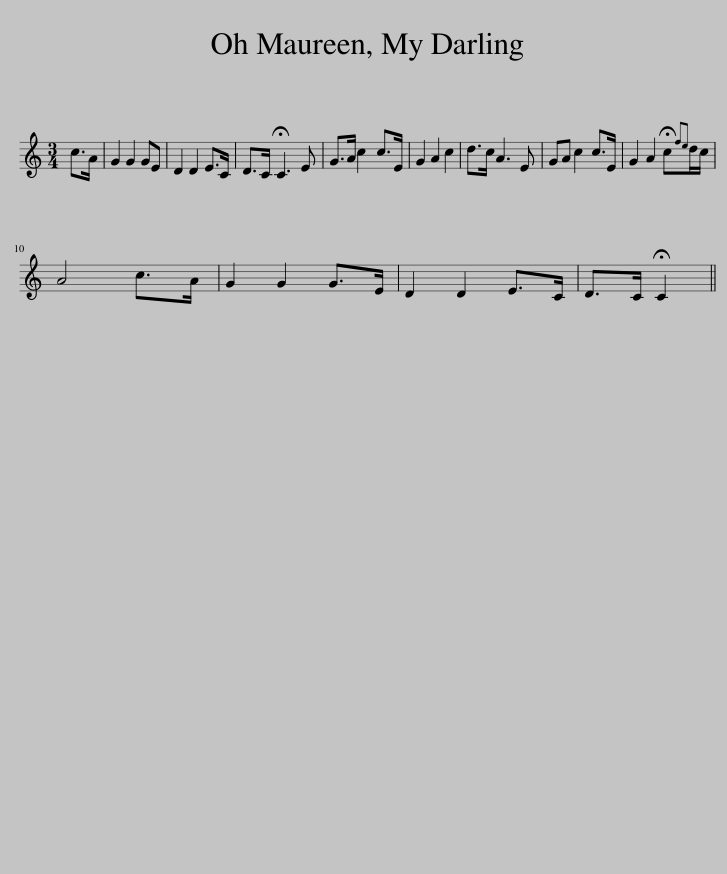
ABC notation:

X:1
L:1/8
M:3/4
I:linebreak $
K:C
V:1 treble
V:1
 c>A | G2 G2 GE | D2 D2 E>C | D>C !fermata!C3 E | G>A c2 c>E | %5
 G2 A2 c2 | d>c A3 E | GA c2 c>E | G2 A2 !fermata!c{fe}d/c/ |$ A4 c>A | %10
 G2 G2 G>E | D2 D2 E>C | D>C !fermata!C2 || %13
